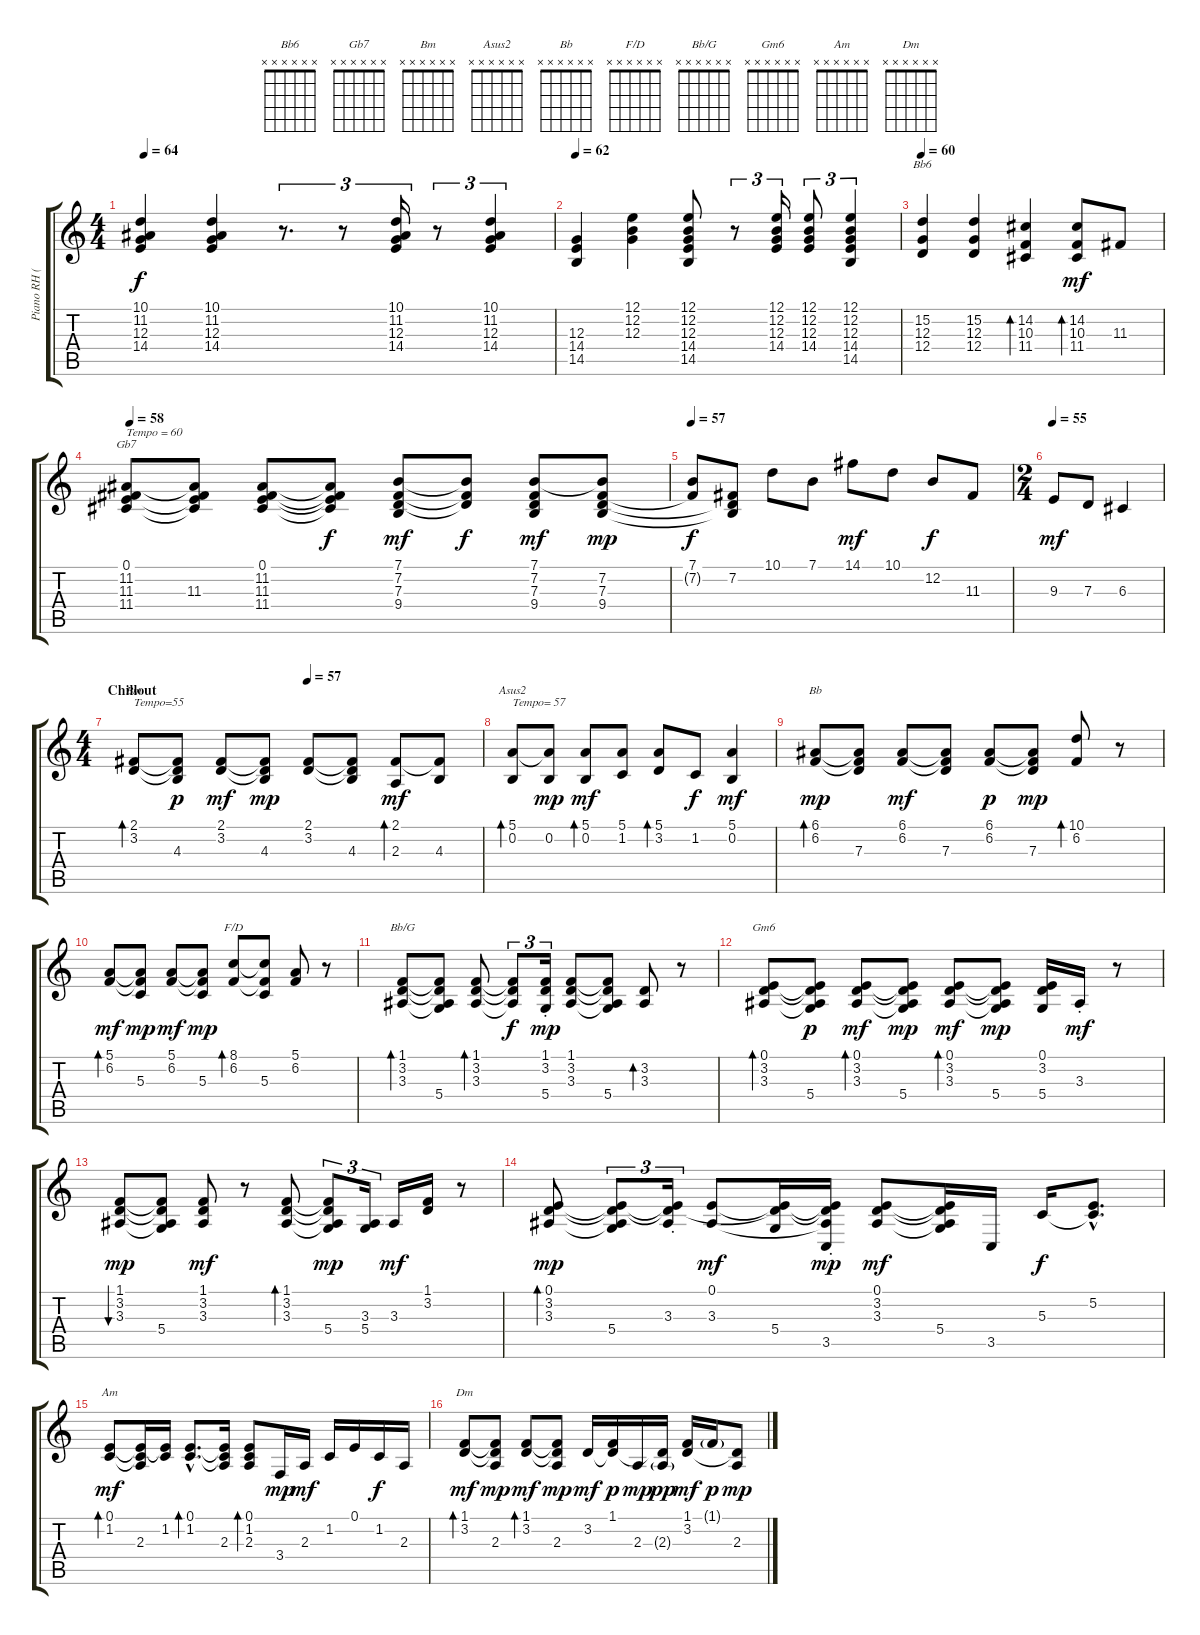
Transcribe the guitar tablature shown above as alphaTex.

\track ("Piano RH (Wright)" "Piano RH (") {instrument brightacousticpiano}
\staff {score tabs}
\tuning (E4 B3 G3 D3 A2 E2) {hide}
\chord ("Bb6" x x x x x x)
\chord ("Gb7" x x x x x x)
\chord ("Bm" x x x x x x)
\chord ("Asus2" x x x x x x)
\chord ("Bb" x x x x x x)
\chord ("F/D" x x x x x x)
\chord ("Bb/G" x x x x x x)
\chord ("Gm6" x x x x x x)
\chord ("Am" x x x x x x)
\chord ("Dm" x x x x x x)
\ts (4 4)
\tempo 64
\clef g2
\ks c
(10.1 11.2 12.3 14.4).4{dy f} (10.1 11.2 12.3 14.4).4 r.8{d tu (3 2)} r.8{tu (3 2)} (10.1 11.2 12.3 14.4).16{tu (3 2)} r.8{tu (3 2)} (10.1 11.2 12.3 14.4).4{tu (3 2)} |
\tempo 62
(12.3 14.4 14.5).4 (12.1 12.2 12.3).4 (12.1 12.2 12.3 14.4 14.5).8 r.8{tu (3 2)} (12.1 12.2 12.3 14.4).16{tu (3 2)} (12.1 12.2 12.3 14.4).8{tu (3 2)} (12.1 12.2 12.3 14.4 14.5).4{tu (3 2)} |
\tempo 60
(15.2 12.3 12.4).4{ch "Bb6"} (15.2 12.3 12.4).4 (14.2 10.3 11.4).4{bd 30} (14.2 10.3 11.4).8{bd 60 dy mf} 11.3.8 |
\tempo 58
(0.1 11.2 11.3 11.4).8{ch "Gb7" txt "Tempo = 60"} (0.1{t} 11.2{t} 11.3 11.4{t}).8 (0.1 11.2 11.3 11.4).8 (0.1{t} 11.2{t} 11.3{t} 11.4{t}).8{dy f} (7.1 7.2 7.3 9.4).8{dy mf} (7.1{t} 7.2{t} 7.3{t}).8{dy f} (7.1 7.2 7.3 9.4).8{dy mf} (7.1{t} 7.2 7.3 9.4).8{dy mp} |
\tempo 57
(7.1 7.2{t}).8{dy f} (7.2 7.3{t} 9.4{t}).8 10.1.8 7.1.8 14.1.8{dy mf} 10.1.8 12.2.8{dy f} 11.3.8 |
\ts (2 4)
\tempo 55
9.3.8{dy mf} 7.3.8 6.3.4 |
\ts (4 4)
\section ("" "Chillout")
\tempo (57 0.5)
(2.1 3.2).8{bd 120 ch "Bm" txt "Tempo=55" volume 11 balance 8} (2.1{t} 3.2{t} 4.3).8{dy p} (2.1 3.2).8{dy mf} (2.1{t} 3.2{t} 4.3).8{dy mp} (2.1 3.2).8 (2.1{t} 3.2{t} 4.3).8 (2.1 2.3).8{bd 60 dy mf} (2.1{t} 4.3).8 |
(5.1 0.2).8{bd 120 ch "Asus2" txt "Tempo= 57"} (5.1{t} 0.2).8{dy mp} (5.1 0.2).8{bd 120 dy mf} (5.1 1.2).8 (5.1 3.2).8{bd 60} 1.2.8{dy f} (5.1 0.2).4{dy mf} |
(6.1 6.2).8{bd 120 ch "Bb" dy mp} (6.1{t} 6.2{t} 7.3).8 (6.1 6.2).8{dy mf} (6.1{t} 6.2{t} 7.3).8 (6.1 6.2).8{dy p} (6.1{t} 6.2{t} 7.3).8{dy mp} (10.1 6.2).8{bd 60} r.8 |
(5.1 6.2).8{bd 60 dy mf} (5.1{t} 6.2{t} 5.3).8{dy mp} (5.1 6.2).8{dy mf} (5.1{t} 6.2{t} 5.3).8{dy mp} (8.1 6.2).8{bd 120 ch "F/D"} (8.1{t} 6.2{t} 5.3).8 (5.1 6.2).8 r.8 |
(1.1 3.2 3.3).8{bd 120 ch "Bb/G"} (1.1{t} 3.2{t} 3.3{t} 5.4).8 (1.1 3.2 3.3).8{bd 30} (1.1{t} 3.2{t} 3.3{t}).8{tu (3 2) dy f} (1.1{st} 3.2{st} 5.4{st}).16{tu (3 2) dy mp} (1.1 3.2 3.3).8 (1.1{t} 3.2{t} 3.3{t} 5.4).8 (3.2 3.3).8{bd 30} r.8 |
(0.1 3.2 3.3).8{bd 30 ch "Gm6"} (0.1{t} 3.2{t} 3.3{t} 5.4).8{dy p} (0.1 3.2 3.3).8{bd 60 dy mf} (0.1{t} 3.2{t} 3.3{t} 5.4).8{dy mp} (0.1 3.2 3.3).8{bd 30 dy mf} (0.1{t} 3.2{t} 3.3{t} 5.4).8{dy mp} (0.1 3.2 5.4).16 3.3{st}.16{dy mf} r.8 |
(1.1 3.2 3.3).8{bu 60 dy mp} (1.1{t} 3.2{t} 3.3{t} 5.4).8 (1.1 3.2 3.3).8{dy mf} r.8 (1.1 3.2 3.3).8{bd 60} (1.1{t} 3.2{t} 3.3{t} 5.4).8{tu (3 2) dy mp} (3.3 5.4).16{tu (3 2)} 3.3.16{dy mf} (1.1 3.2).16 r.8 |
(0.1 3.2 3.3).8{bd 120 dy mp} (0.1{t} 3.2{t} 3.3{t} 5.4).8{tu (3 2)} (0.1{t} 3.2{t} 3.3{st}).16{tu (3 2)} (0.1 3.3).8{dy mf} (0.1{t} 3.2{t} 5.4).16 (0.1{t} 3.2{t} 3.3{t} 3.5{st}).16{dy mp} (0.1 3.2 3.3).8{dy mf} (0.1{t} 3.2{t} 3.3{t} 5.4).16 3.5.16 5.3.16{dy f} (5.2{hac} 5.3{hac t}).8{d} |
(0.1 1.2).8{bd 120 ch "Am" dy mf} (0.1{t} 1.2{t} 2.3).16 (0.1{t} 1.2).16 (0.1{hac} 1.2{hac}).8{d bd 60} (0.1{t} 1.2{t} 2.3).16 (0.1 1.2 2.3).8{bd 60} 3.4.16{dy mp} 2.3.16{dy mf} 1.2.16 0.1.16 1.2.16{dy f} 2.3.16 |
(1.1 3.2).8{bd 120 ch "Dm" dy mf} (1.1{t} 3.2{t} 2.3).8{dy mp} (1.1 3.2).8{bd 120 dy mf} (1.1{t} 3.2{t} 2.3).8{dy mp} 3.2.16{dy mf} (1.1 3.2{t}).16{dy p} 2.3.16{dy mp} (3.2{t} 2.3{g}).16{dy pp} (1.1 3.2).16{dy mf} 1.1{g}.16{dy p} (3.2{t} 2.3).8{dy mp}
